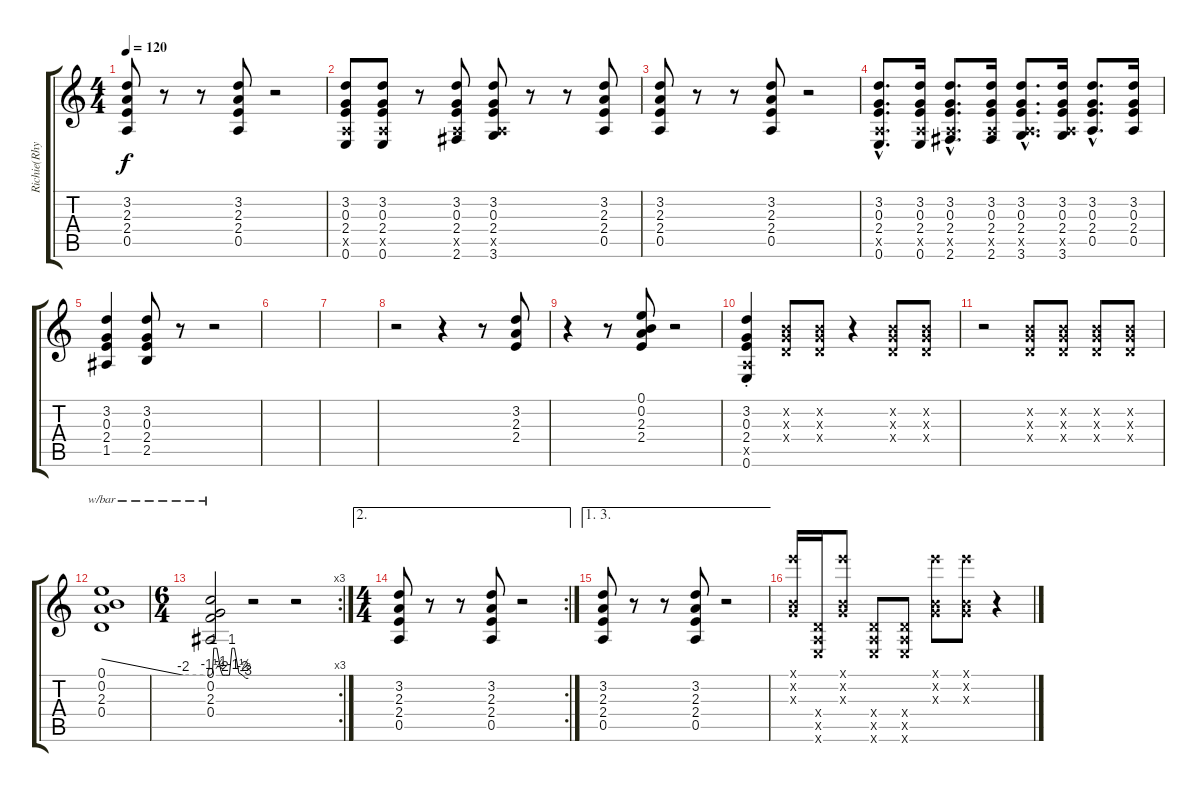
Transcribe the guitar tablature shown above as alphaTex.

\track ("Richie(Rhythm)" "Richie(Rhy") {instrument overdrivenguitar}
\staff {score tabs}
\tuning (E4 B3 G3 D3 A2 E2) {hide}
\ts (4 4)
\tempo 120
\clef g2
\ks c
(3.2 2.3 2.4 0.5).8{dy f} r.8 r.8 (3.2 2.3 2.4 0.5).8 r.2 |
(3.2 0.3 2.4 0.5{x} 0.6).8 (3.2 0.3 2.4 0.5{x} 0.6).8 r.8 (3.2 0.3 2.4 0.5{x} 2.6).8 (3.2 0.3 2.4 0.5{x} 3.6).8 r.8 r.8 (3.2 2.3 2.4 0.5).8 |
(3.2 2.3 2.4 0.5).8 r.8 r.8 (3.2 2.3 2.4 0.5).8 r.2 |
(3.2{hac} 0.3{hac} 2.4{hac} 0.5{hac x} 0.6{hac}).8{d} (3.2 0.3 2.4 0.5{x} 0.6).16 (3.2{hac} 0.3{hac} 2.4{hac} 0.5{hac x} 2.6{hac}).8{d} (3.2 0.3 2.4 0.5{x} 2.6).16 (3.2{hac} 0.3{hac} 2.4{hac} 0.5{hac x} 3.6{hac}).8{d} (3.2 0.3 2.4 0.5{x} 3.6).16 (3.2{hac} 0.3{hac} 2.4{hac} 0.5{hac}).8{d} (3.2 0.3 2.4 0.5).16 |
(3.2 0.3 2.4 1.5).4 (3.2 0.3 2.4 2.5).8 r.8 r.2 |
|
|
r.2 r.4 r.8 (3.2 2.3 2.4).8 |
r.4 r.8 (0.1 0.2 2.3 2.4).8 r.2 |
(3.2{st} 0.3{st} 2.4{st} 0.5{x} 0.6{st}).4 (0.2{x} 0.3{x} 0.4{x}).8 (0.2{x} 0.3{x} 0.4{x}).8 r.4 (0.2{x} 0.3{x} 0.4{x}).8 (0.2{x} 0.3{x} 0.4{x}).8 |
r.2 (0.2{x} 0.3{x} 0.4{x}).8 (0.2{x} 0.3{x} 0.4{x}).8 (0.2{x} 0.3{x} 0.4{x}).8 (0.2{x} 0.3{x} 0.4{x}).8 |
(0.1 0.2 2.3 0.4).1{tbe (custom default 0 0 45 -8 60 -8)} |
\rc 3
\ts (6 4)
(0.1 0.2 2.3 0.4).2{tbe (custom default 0 -8 3 -6 5 4 10 4 16 -4 19 -8 24 -8 30 -8 34 4 38 4 45 -6 51 -8 56 -12 60 -12)} r.2 r.2 |
\ae 2
\rc 2
\ts (4 4)
(3.2 2.3 2.4 0.5).8 r.8 r.8 (3.2 2.3 2.4 0.5).8 r.2 |
\ae (1 3)
(3.2 2.3 2.4 0.5).8 r.8 r.8 (3.2 2.3 2.4 0.5).8 r.2 |
(12.1{x} 0.2{x} 0.3{x}).16 (0.4{x} 0.5{x} 0.6{x}).16 (12.1{x} 0.2{x} 0.3{x}).8 (0.4{x} 0.5{x} 0.6{x}).8 (0.4{x} 0.5{x} 0.6{x}).8 (12.1{x} 0.2{x} 0.3{x}).8 (12.1{x} 0.2{x} 0.3{x}).8 r.4
